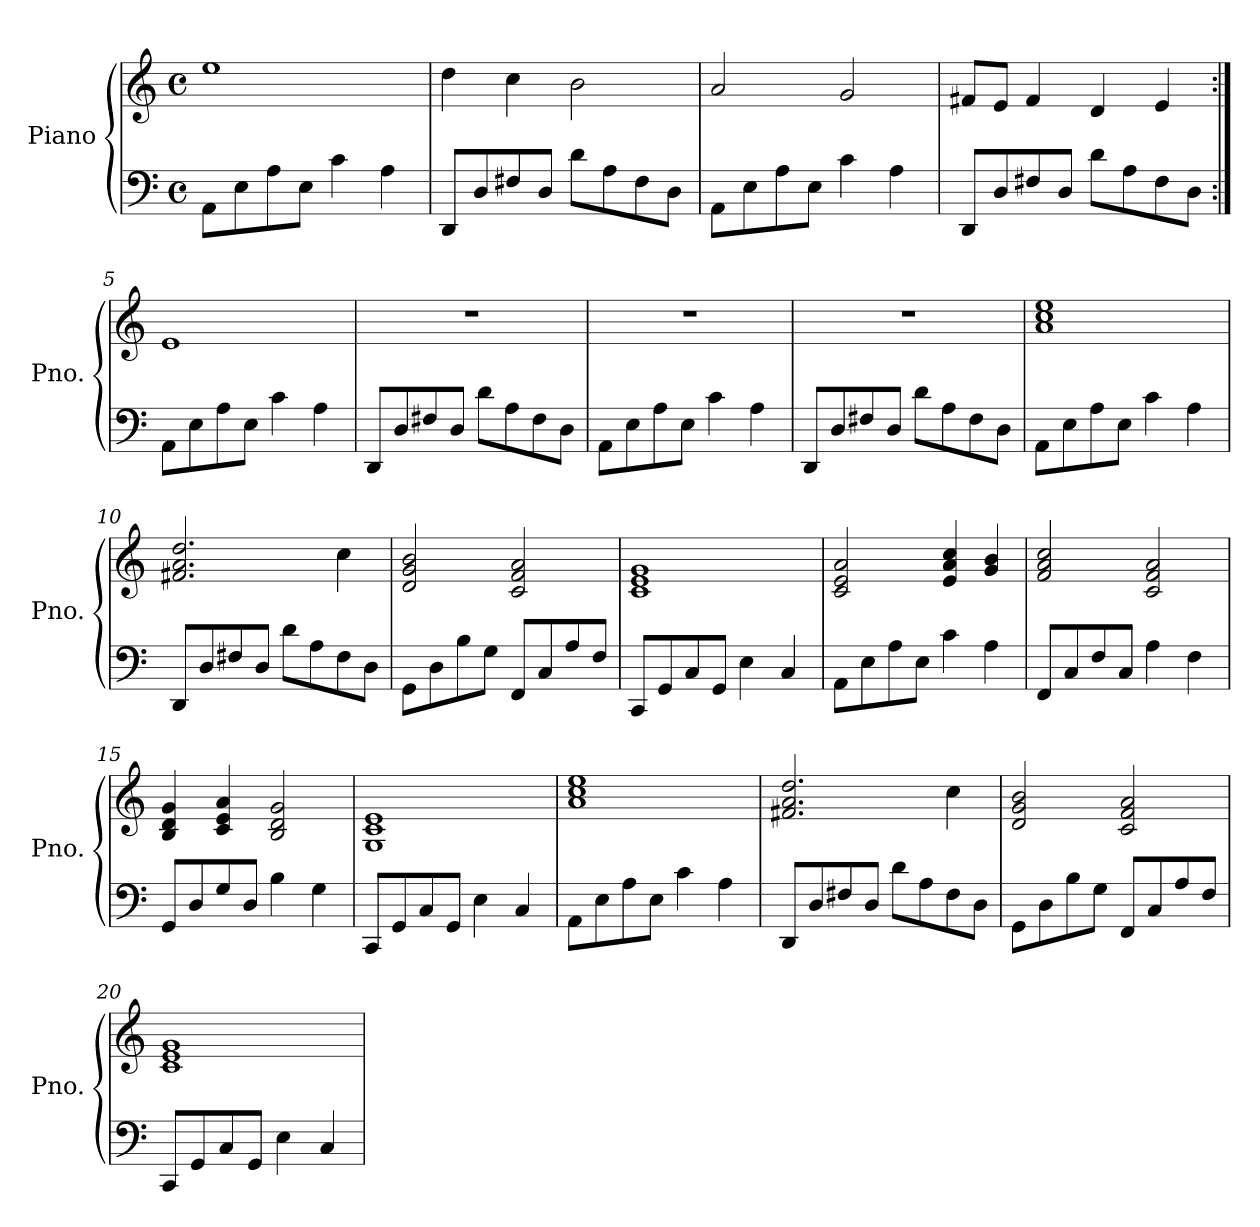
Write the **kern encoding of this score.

**kern	**kern
*part1	*part1
*staff2	*staff1
*I"Piano	*
*I'Pno.	*
*clefF4	*clefG2
*k[]	*k[]
*M4/4	*M4/4
*met(c)	*met(c)
=1	=1
8AA\L	1ee
8E\	.
8A\	.
8E\J	.
4c\	.
4A\	.
=2	=2
8DD/L	4dd\
8D/	.
8F#X/	4cc\
8D/J	.
8d\L	2b\
8A\	.
8F#\	.
8D\J	.
=3	=3
8AA\L	2a/
8E\	.
8A\	.
8E\J	.
4c\	2g/
4A\	.
=4	=4
8DD/L	8f#X/L
8D/	8e/J
8F#X/	4f#/
8D/J	.
8d\L	4d/
8A\	.
8F#\	4e/
8D\J	.
=5:|!	=5:|!
8AA\L	1e
8E\	.
8A\	.
8E\J	.
4c\	.
4A\	.
!!LO:LB:g=z
=6	=6
8DD/L	1r
8D/	.
8F#X/	.
8D/J	.
8d\L	.
8A\	.
8F#\	.
8D\J	.
=7	=7
8AA\L	1r
8E\	.
8A\	.
8E\J	.
4c\	.
4A\	.
=8	=8
8DD/L	1r
8D/	.
8F#X/	.
8D/J	.
8d\L	.
8A\	.
8F#\	.
8D\J	.
=9	=9
8AA\L	1a 1cc 1ee
8E\	.
8A\	.
8E\J	.
4c\	.
4A\	.
=10	=10
8DD/L	2.f#X/ 2.a/ 2.dd/
8D/	.
8F#X/	.
8D/J	.
8d\L	.
8A\	.
8F#\	4cc\
8D\J	.
!!LO:LB:g=z
=11	=11
8GG\L	2d/ 2g/ 2b/
8D\	.
8B\	.
8G\J	.
8FF/L	2c/ 2f/ 2a/
8C/	.
8A/	.
8F/J	.
=12	=12
8CC/L	1c 1e 1g
8GG/	.
8C/	.
8GG/J	.
4E\	.
4C/	.
=13	=13
8AA\L	2c/ 2e/ 2a/
8E\	.
8A\	.
8E\J	.
4c\	4e/ 4a/ 4cc/
4A\	4g/ 4b/
=14	=14
8FF/L	2f/ 2a/ 2cc/
8C/	.
8F/	.
8C/J	.
4A\	2c/ 2f/ 2a/
4F\	.
=15	=15
8GG/L	4B/ 4d/ 4g/
8D/	.
8G/	4c/ 4e/ 4a/
8D/J	.
4B\	2B/ 2d/ 2g/
4G\	.
=16	=16
8CC/L	1G 1c 1e
8GG/	.
8C/	.
8GG/J	.
4E\	.
4C/	.
!!LO:LB:g=z
=17	=17
8AA\L	1a 1cc 1ee
8E\	.
8A\	.
8E\J	.
4c\	.
4A\	.
=18	=18
8DD/L	2.f#X/ 2.a/ 2.dd/
8D/	.
8F#X/	.
8D/J	.
8d\L	.
8A\	.
8F#\	4cc\
8D\J	.
=19	=19
8GG\L	2d/ 2g/ 2b/
8D\	.
8B\	.
8G\J	.
8FF/L	2c/ 2f/ 2a/
8C/	.
8A/	.
8F/J	.
=20	=20
8CC/L	1c 1e 1g
8GG/	.
8C/	.
8GG/J	.
4E\	.
4C/	.
=	=
*-	*-
